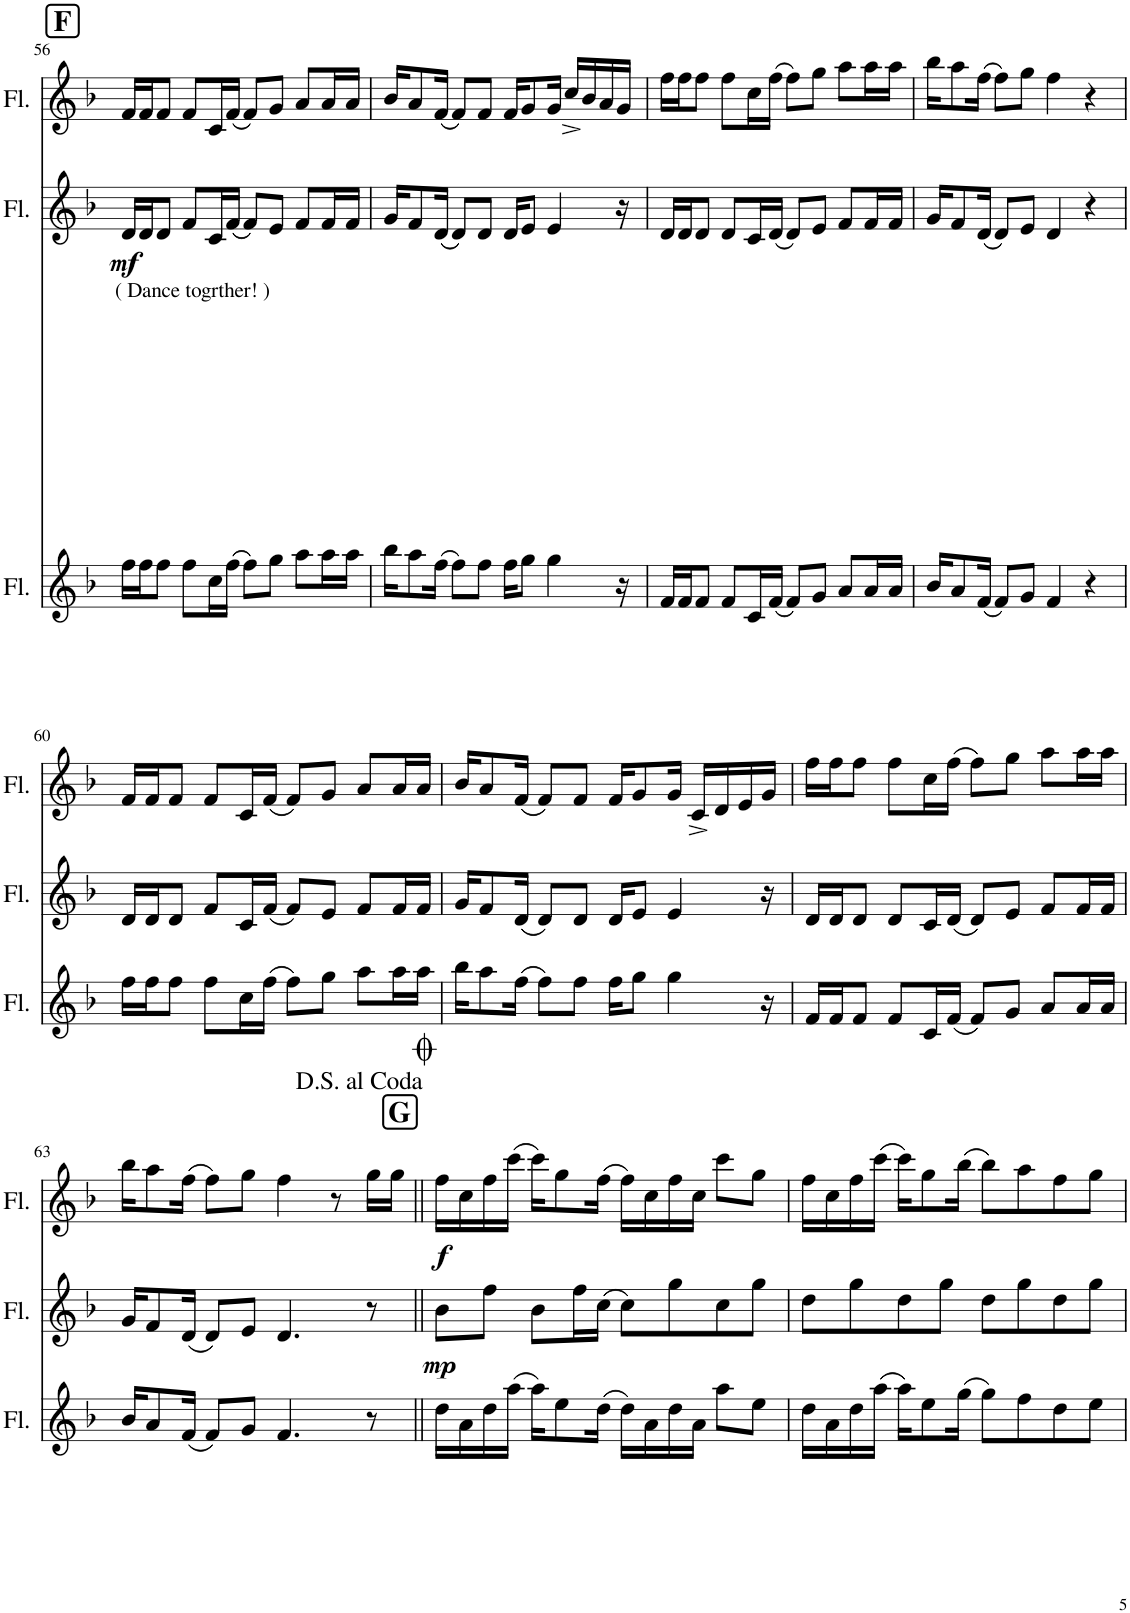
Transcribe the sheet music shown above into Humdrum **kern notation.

**kern	**kern	**dynam	**kern	**dynam
*part3	*part2	*part2	*part1	*part1
*staff3	*staff2	*staff2	*staff1	*staff1
*I"長笛	*I"長笛	*	*I"長笛	*
!!LO:PB:g=z
*clefG2	*clefG2	*	*clefG2	*
*k[b-]	*k[b-]	*	*k[b-]	*
*M4/4	*M4/4	*	*M4/4	*
!!LO:REH:place=s1:a:B:cj:fs=14:t=F
=56	=56	=56	=56	=56
!LO:TX:a:t=( Dance togrther! )	!	!	!	!
!	!	!LO:DY:b	!	!
16ff\LL	16d/LL	mf	16f/LL	.
16ff\J	16d/J	.	16f/J	.
8ff\J	8d/J	.	8f/J	.
8ff\L	8f/L	.	8f/L	.
16cc\L	16c/L	.	16c/L	.
(16ff\JJ	(16f/JJ	.	(16f/JJ	.
8ff\L)	8f/L)	.	8f/L)	.
8gg\J	8e/J	.	8g/J	.
8aa\L	8f/L	.	8a/L	.
16aa\L	16f/L	.	16a/L	.
16aa\JJ	16f/JJ	.	16a/JJ	.
=57	=57	=57	=57	=57
16bb-\KL	16g/KL	.	16b-/KL	.
8aa\	8f/	.	8a/	.
(16ff\Jk	(16d/Jk	.	(16f/Jk	.
8ff\L)	8d/L)	.	8f/L)	.
8ff\J	8d/J	.	8f/J	.
16ff\KL	16d/KL	.	16f/KL	.
8gg\J	8e/J	.	8g/	.
4gg\	4e/	.	16g/Jk	.
.	.	.	16cc^/LL	.
.	.	.	16b-/	.
.	.	.	16a/	.
16r	16r	.	16g/JJ	.
=58	=58	=58	=58	=58
16f/LL	16d/LL	.	16ff\LL	.
16f/J	16d/J	.	16ff\J	.
8f/J	8d/J	.	8ff\J	.
8f/L	8d/L	.	8ff\L	.
16c/L	16c/L	.	16cc\L	.
(16f/JJ	(16d/JJ	.	(16ff\JJ	.
8f/L)	8d/L)	.	8ff\L)	.
8g/J	8e/J	.	8gg\J	.
8a/L	8f/L	.	8aa\L	.
16a/L	16f/L	.	16aa\L	.
16a/JJ	16f/JJ	.	16aa\JJ	.
=59	=59	=59	=59	=59
16b-/KL	16g/KL	.	16bb-\KL	.
8a/	8f/	.	8aa\	.
(16f/Jk	(16d/Jk	.	(16ff\Jk	.
8f/L)	8d/L)	.	8ff\L)	.
8g/J	8e/J	.	8gg\J	.
4f/	4d/	.	4ff\	.
4r	4r	.	4r	.
!!LO:LB:g=z
=60	=60	=60	=60	=60
16ff\LL	16d/LL	.	16f/LL	.
16ff\J	16d/J	.	16f/J	.
8ff\J	8d/J	.	8f/J	.
8ff\L	8f/L	.	8f/L	.
16cc\L	16c/L	.	16c/L	.
(16ff\JJ	(16f/JJ	.	(16f/JJ	.
8ff\L)	8f/L)	.	8f/L)	.
8gg\J	8e/J	.	8g/J	.
8aa\L	8f/L	.	8a/L	.
16aa\L	16f/L	.	16a/L	.
16aa\JJ	16f/JJ	.	16a/JJ	.
=61	=61	=61	=61	=61
16bb-\KL	16g/KL	.	16b-/KL	.
8aa\	8f/	.	8a/	.
(16ff\Jk	(16d/Jk	.	(16f/Jk	.
8ff\L)	8d/L)	.	8f/L)	.
8ff\J	8d/J	.	8f/J	.
16ff\KL	16d/KL	.	16f/KL	.
8gg\J	8e/J	.	8g/	.
4gg\	4e/	.	16g/Jk	.
.	.	.	16c^/LL	.
.	.	.	16d/	.
.	.	.	16e/	.
16r	16r	.	16g/JJ	.
=62	=62	=62	=62	=62
16f/LL	16d/LL	.	16ff\LL	.
16f/J	16d/J	.	16ff\J	.
8f/J	8d/J	.	8ff\J	.
8f/L	8d/L	.	8ff\L	.
16c/L	16c/L	.	16cc\L	.
(16f/JJ	(16d/JJ	.	(16ff\JJ	.
8f/L)	8d/L)	.	8ff\L)	.
8g/J	8e/J	.	8gg\J	.
8a/L	8f/L	.	8aa\L	.
16a/L	16f/L	.	16aa\L	.
16a/JJ	16f/JJ	.	16aa\JJ	.
!!LO:LB:g=z
=63	=63	=63	=63	=63
16b-/KL	16g/KL	.	16bb-\KL	.
8a/	8f/	.	8aa\	.
(16f/Jk	(16d/Jk	.	(16ff\Jk	.
8f/L)	8d/L)	.	8ff\L)	.
8g/J	8e/J	.	8gg\J	.
4.f/	4.d/	.	4ff\	.
.	.	.	8r	.
8r	8r	.	16gg\LL	.
.	.	.	16gg\JJ	.
!!LO:REH:place=s1:a:B:cj:fs=14:t=G
=64||	=64||	=64||	=64||	=64||
!	!	!LO:DY:b	!	!LO:DY:b
16dd\LL	8b-\L	mp	16ff\LL	f
16a\	.	.	16cc\	.
16dd\	8ff\J	.	16ff\	.
(16aa\JJ	.	.	(16ccc\JJ	.
16aa\KL)	8b-\L	.	16ccc\KL)	.
8ee\	.	.	8gg\	.
.	16ff\L	.	.	.
(16dd\Jk	(16cc\JJ	.	(16ff\Jk	.
16dd\LL)	8cc\L)	.	16ff\LL)	.
16a\	.	.	16cc\	.
16dd\	8gg\	.	16ff\	.
16a\JJ	.	.	16cc\JJ	.
8aa\L	8cc\	.	8ccc\L	.
8ee\J	8gg\J	.	8gg\J	.
=65	=65	=65	=65	=65
16dd\LL	8dd\L	.	16ff\LL	.
16a\	.	.	16cc\	.
16dd\	8gg\	.	16ff\	.
(16aa\JJ	.	.	(16ccc\JJ	.
16aa\KL)	8dd\	.	16ccc\KL)	.
8ee\	.	.	8gg\	.
.	8gg\J	.	.	.
(16gg\Jk	.	.	(16bb-\Jk	.
8gg\L)	8dd\L	.	8bb-\L)	.
8ff\	8gg\	.	8aa\	.
8dd\	8dd\	.	8ff\	.
8ee\J	8gg\J	.	8gg\J	.
=	=	=	=	=
*-	*-	*-	*-	*-
